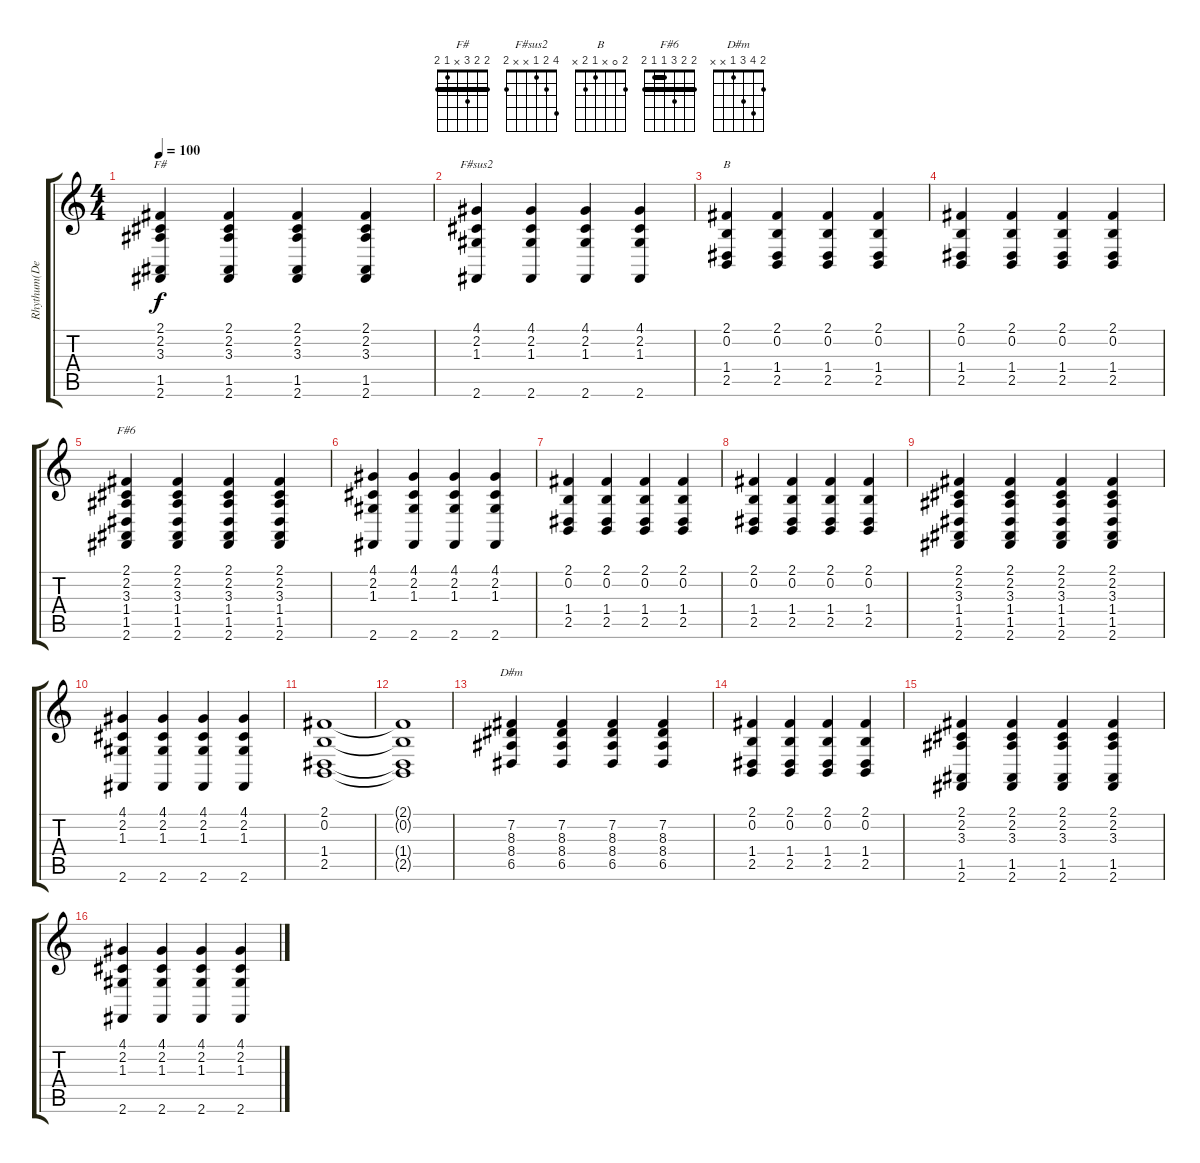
\track ("Rhythum(Deryck)" "Rhythum(De") {instrument brightacousticpiano}
\staff {score tabs}
\tuning (E4 B3 G3 D3 A2 E2) {hide}
\chord ("F#" 2 2 3 x 1 2) {barre 2}
\chord ("F#sus2" 4 2 1 x x 2)
\chord ("B" 2 0 x 1 2 x)
\chord ("F#6" 2 2 3 1 1 2) {barre (1 2)}
\chord ("D#m" 2 4 3 1 x x)
\ts (4 4)
\tempo 100
\clef g2
\ks c
(2.1 2.2 3.3 1.5 2.6).4{ch "F#" dy f} (2.1 2.2 3.3 1.5 2.6).4 (2.1 2.2 3.3 1.5 2.6).4 (2.1 2.2 3.3 1.5 2.6).4 |
(4.1 2.2 1.3 2.6).4{ch "F#sus2"} (4.1 2.2 1.3 2.6).4 (4.1 2.2 1.3 2.6).4 (4.1 2.2 1.3 2.6).4 |
(2.1 0.2 1.4 2.5).4{ch "B"} (2.1 0.2 1.4 2.5).4 (2.1 0.2 1.4 2.5).4 (2.1 0.2 1.4 2.5).4 |
(2.1 0.2 1.4 2.5).4 (2.1 0.2 1.4 2.5).4 (2.1 0.2 1.4 2.5).4 (2.1 0.2 1.4 2.5).4 |
(2.1 2.2 3.3 1.4 1.5 2.6).4{ch "F#6"} (2.1 2.2 3.3 1.4 1.5 2.6).4 (2.1 2.2 3.3 1.4 1.5 2.6).4 (2.1 2.2 3.3 1.4 1.5 2.6).4 |
(4.1 2.2 1.3 2.6).4 (4.1 2.2 1.3 2.6).4 (4.1 2.2 1.3 2.6).4 (4.1 2.2 1.3 2.6).4 |
(2.1 0.2 1.4 2.5).4 (2.1 0.2 1.4 2.5).4 (2.1 0.2 1.4 2.5).4 (2.1 0.2 1.4 2.5).4 |
(2.1 0.2 1.4 2.5).4 (2.1 0.2 1.4 2.5).4 (2.1 0.2 1.4 2.5).4 (2.1 0.2 1.4 2.5).4 |
(2.1 2.2 3.3 1.4 1.5 2.6).4 (2.1 2.2 3.3 1.4 1.5 2.6).4 (2.1 2.2 3.3 1.4 1.5 2.6).4 (2.1 2.2 3.3 1.4 1.5 2.6).4 |
(4.1 2.2 1.3 2.6).4 (4.1 2.2 1.3 2.6).4 (4.1 2.2 1.3 2.6).4 (4.1 2.2 1.3 2.6).4 |
(2.1 0.2 1.4 2.5).1 |
(2.1{t} 0.2{t} 1.4{t} 2.5{t}).1 |
(7.2 8.3 8.4 6.5).4{ch "D#m"} (7.2 8.3 8.4 6.5).4 (7.2 8.3 8.4 6.5).4 (7.2 8.3 8.4 6.5).4 |
(2.1 0.2 1.4 2.5).4 (2.1 0.2 1.4 2.5).4 (2.1 0.2 1.4 2.5).4 (2.1 0.2 1.4 2.5).4 |
(2.1 2.2 3.3 1.5 2.6).4 (2.1 2.2 3.3 1.5 2.6).4 (2.1 2.2 3.3 1.5 2.6).4 (2.1 2.2 3.3 1.5 2.6).4 |
(4.1 2.2 1.3 2.6).4 (4.1 2.2 1.3 2.6).4 (4.1 2.2 1.3 2.6).4 (4.1 2.2 1.3 2.6).4
